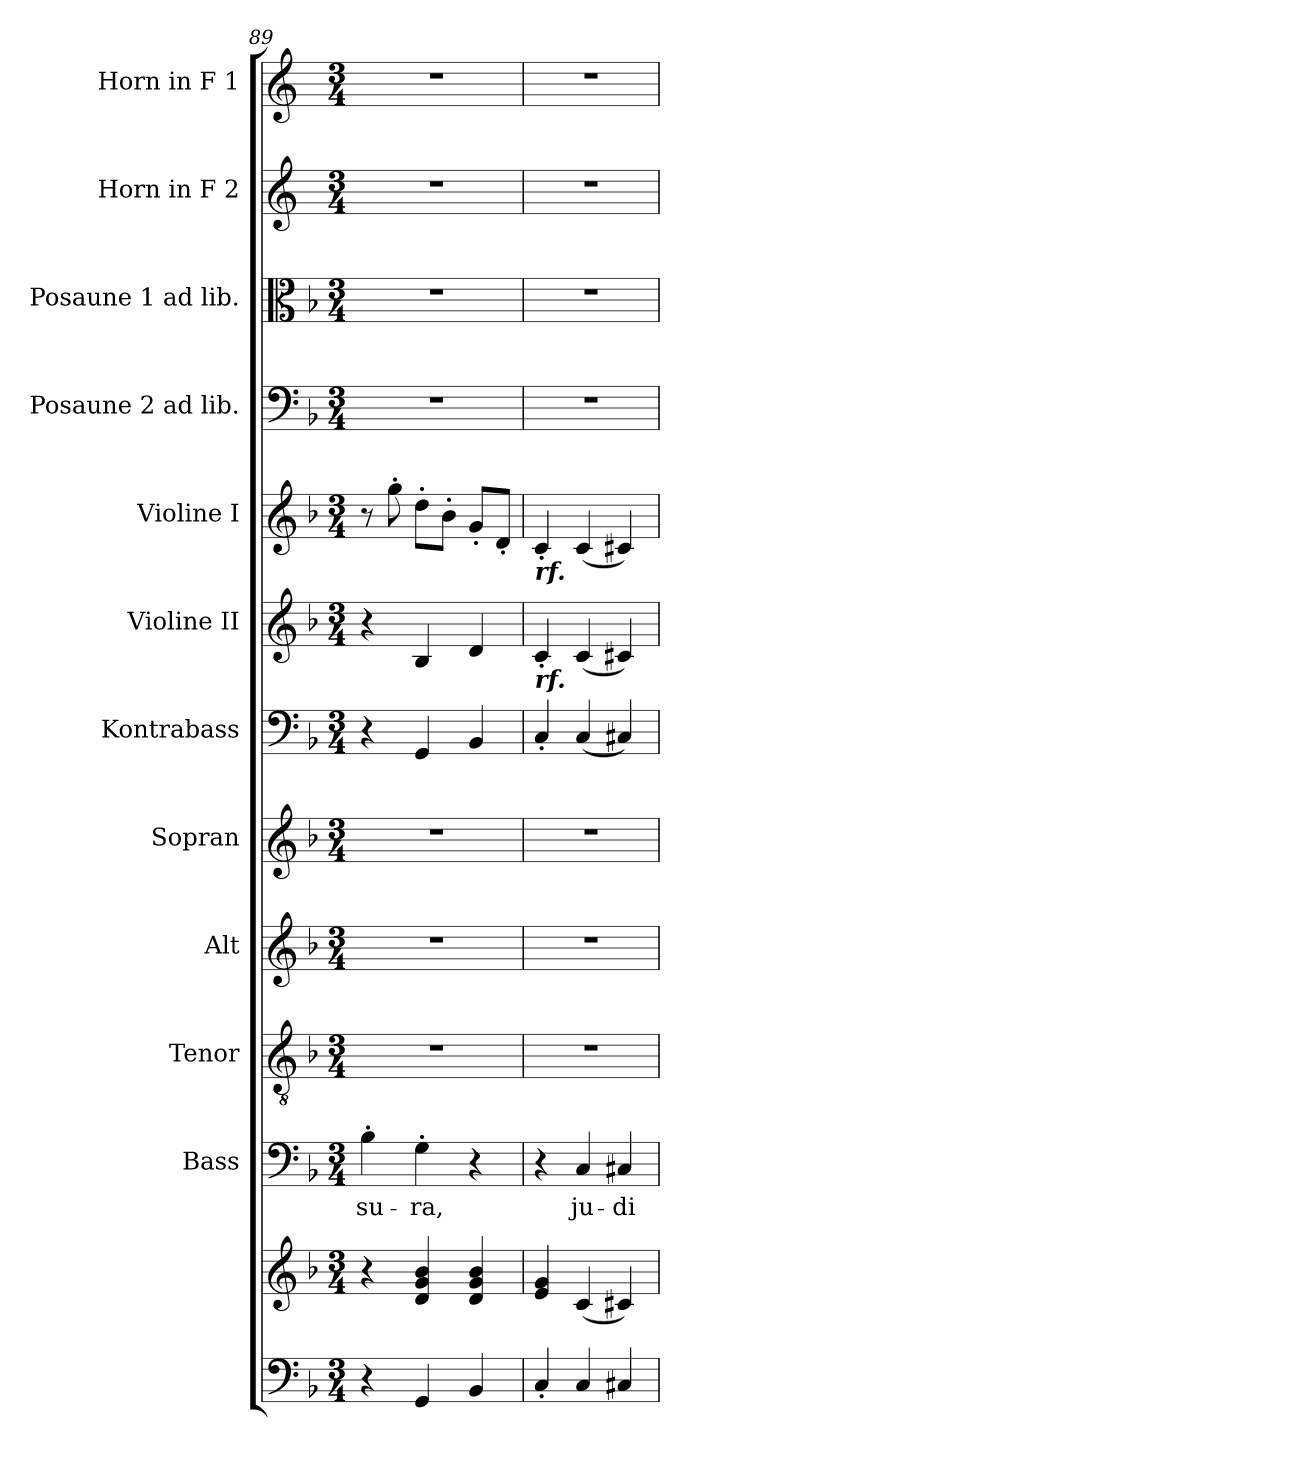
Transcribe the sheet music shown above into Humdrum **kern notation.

**kern	**kern	**dynam	**kern	**text	**kern	**kern	**kern	**kern	**dynam	**kern	**kern	**kern	**kern	**kern	**kern
*part12	*part12	*part12	*part11	*part11	*part10	*part9	*part8	*part7	*part7	*part6	*part5	*part4	*part3	*part2	*part1
*staff13	*staff12	*staff12/13	*staff11	*staff11	*staff10	*staff9	*staff8	*staff7	*staff7	*staff6	*staff5	*staff4	*staff3	*staff2	*staff1
*	*	*	*I"Bass	*	*I"Tenor	*I"Alt	*I"Sopran	*I"Kontrabass	*	*I"Violine II	*I"Violine I	*I"Posaune 2 ad lib.	*I"Posaune 1 ad lib.	*I"Horn in F 2	*I"Horn in F 1
*	*	*	*I'B.	*	*I'T.	*I'A.	*I'S.	*I'Kb.	*	*I'Vl. II	*I'Vl. I	*I'Pos. 2	*I'Pos. 1	*I'Hrn. F 2	*I'Hrn. F 1
*clefF4	*clefG2	*	*clefF4	*	*clefGv2	*clefG2	*clefG2	*clefF4	*	*clefG2	*clefG2	*clefF4	*clefC3	*clefG2	*clefG2
*	*	*	*	*	*	*	*	*ITrd7c12	*	*	*	*	*	*ITrd4c7	*ITrd4c7
*k[b-]	*k[b-]	*	*k[b-]	*	*k[b-]	*k[b-]	*k[b-]	*k[b-]	*	*k[b-]	*k[b-]	*k[b-]	*k[b-]	*k[b-]	*k[b-]
*F:	*F:	*	*F:	*	*F:	*F:	*F:	*F:	*	*F:	*F:	*F:	*F:	*F:	*F:
*M3/4	*M3/4	*	*M3/4	*	*M3/4	*M3/4	*M3/4	*M3/4	*	*M3/4	*M3/4	*M3/4	*M3/4	*M3/4	*M3/4
=89	=89	=89	=89	=89	=89	=89	=89	=89	=89	=89	=89	=89	=89	=89	=89
!	!	!	!	!LO:LY:b	!	!	!	!	!	!	!	!	!	!	!
4r	4r	.	4B-'>\	-su-	2.r	2.r	2.r	4r	.	4r	8r	2.r	2.r	2.r	2.r
.	.	.	.	.	.	.	.	.	.	.	8gg'>\	.	.	.	.
!	!	!	!	!LO:LY:b	!	!	!	!	!	!	!	!	!	!	!
4GG/	4d/ 4g/ 4b-/	.	4G'>\	-ra,	.	.	.	4GGG/	.	4B-/	8dd'>\L	.	.	.	.
.	.	.	.	.	.	.	.	.	.	.	8b-'>\J	.	.	.	.
4BB-/	4d/ 4g/ 4b-/	.	4r	.	.	.	.	4BBB-/	.	4d/	8g'</L	.	.	.	.
.	.	.	.	.	.	.	.	.	.	.	8d'</J	.	.	.	.
=90	=90	=90	=90	=90	=90	=90	=90	=90	=90	=90	=90	=90	=90	=90	=90
!	!	!	!	!	!	!	!	!	!	!	!LO:TX:b:Bi:t=rf.	!	!	!	!
!	!	!	!	!	!	!	!	!	!	!LO:TX:b:Bi:t=rf.	!	!	!	!	!
4C'</	4e/ 4g/	.	4r	.	2.r	2.r	2.r	4CC'</	.	4c'</	4c'</	2.r	2.r	2.r	2.r
!	!	!LO:DY:a=2	!	!LO:LY:b	!	!	!	!	!LO:DY:b	!	!	!	!	!	!
4C/	(<4c/	pf	4C/	ju-	.	.	.	(<4CC/	pf	(<4c/	(<4c/	.	.	.	.
!	!	!	!	!LO:LY:b	!	!	!	!	!	!	!	!	!	!	!
4C#X/	4c#X/)	.	4C#X/	-di-	.	.	.	4CC#X/)	.	4c#X/)	4c#X/)	.	.	.	.
=	=	=	=	=	=	=	=	=	=	=	=	=	=	=	=
*-	*-	*-	*-	*-	*-	*-	*-	*-	*-	*-	*-	*-	*-	*-	*-
